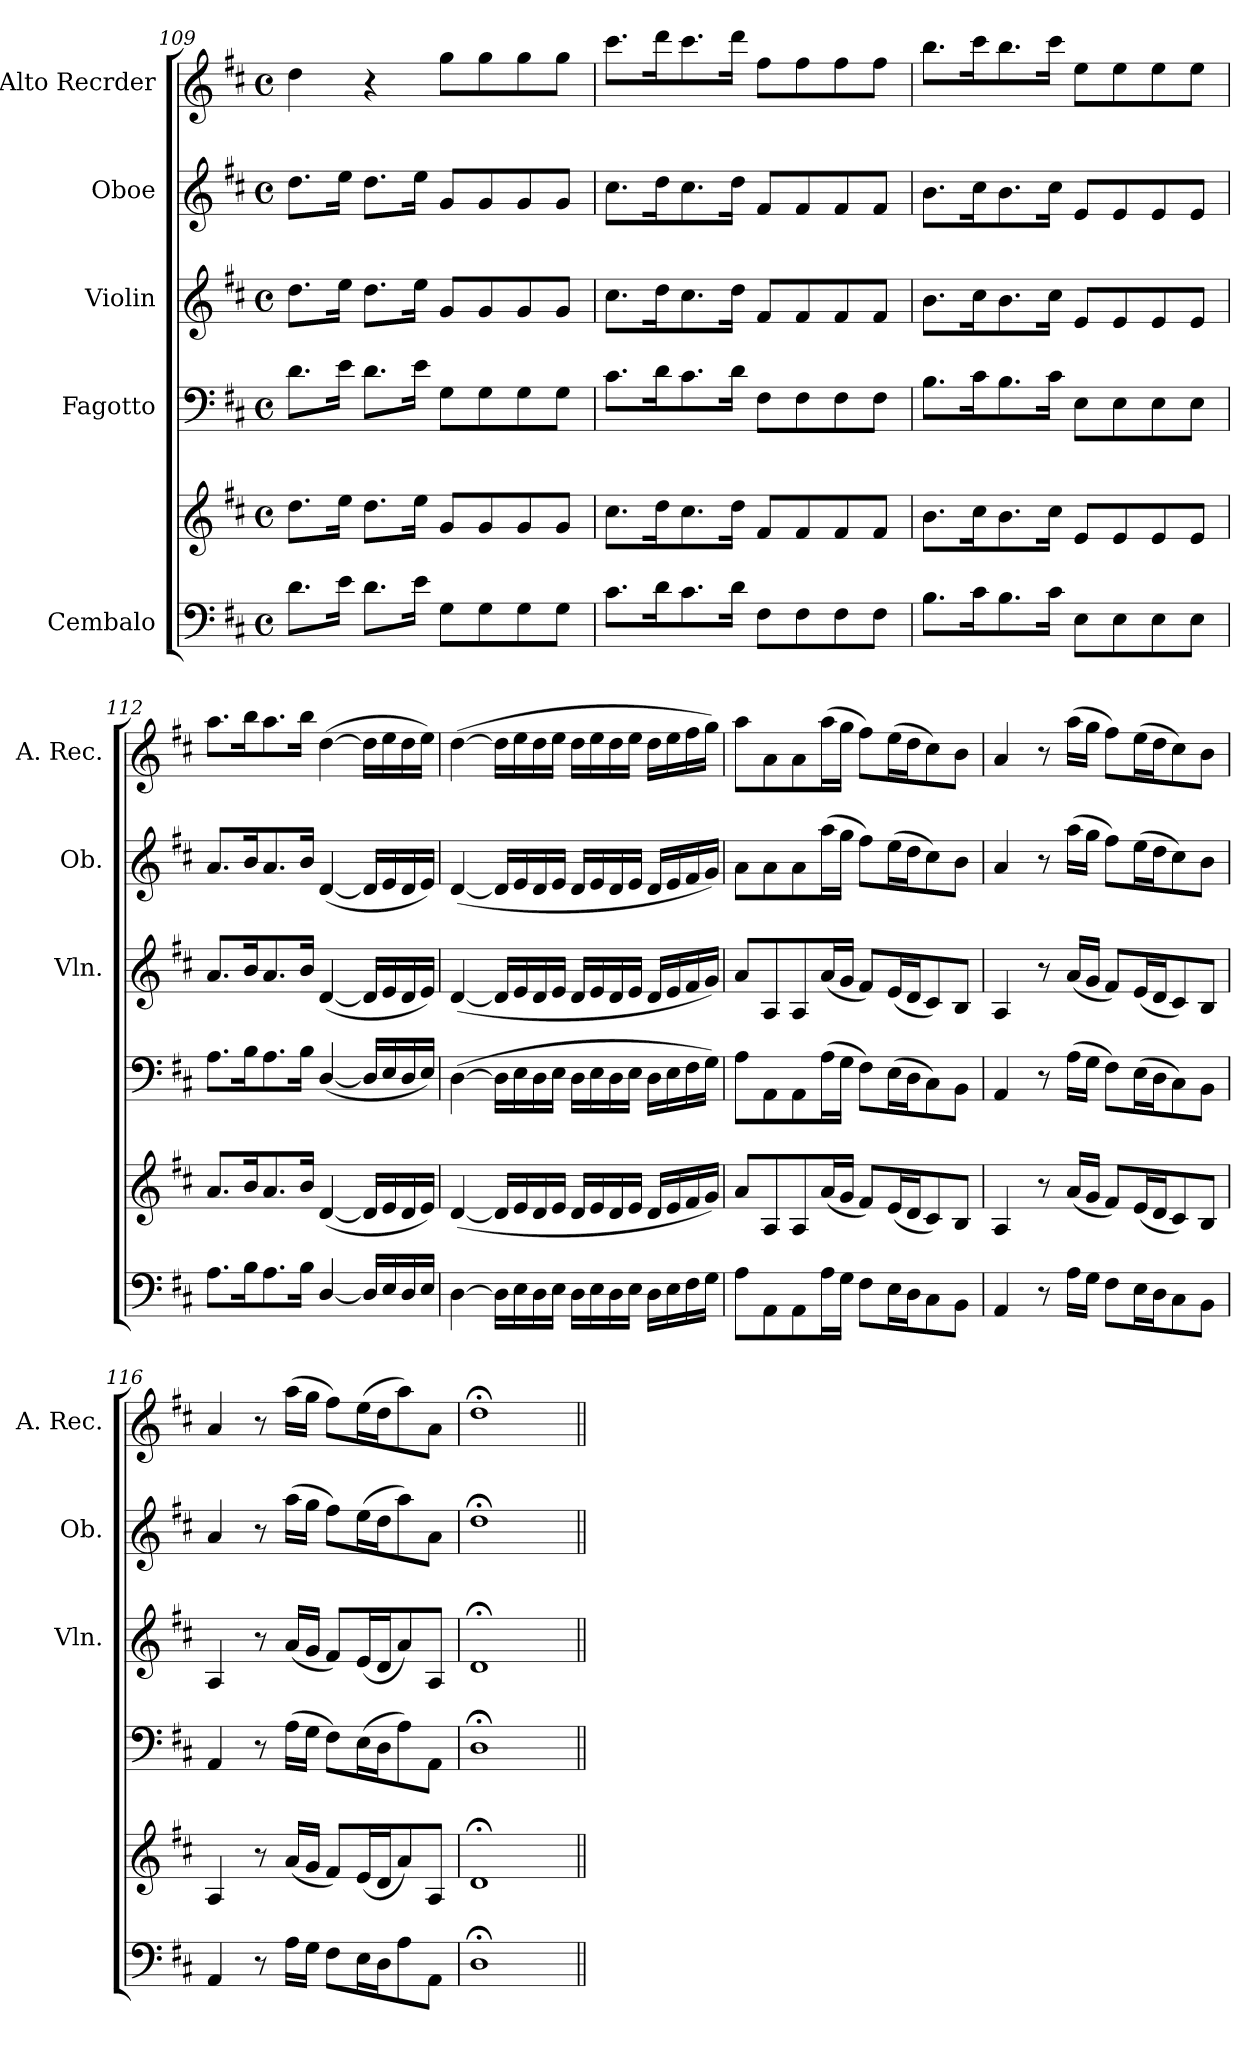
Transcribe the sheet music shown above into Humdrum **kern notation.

**kern	**kern	**kern	**kern	**kern	**kern
*part5	*part5	*part4	*part3	*part2	*part1
*staff6	*staff5	*staff4	*staff3	*staff2	*staff1
*I"Cembalo	*	*I"Fagotto	*I"Violin	*I"Oboe	*I"Alto Recrder
*	*	*	*I'Vln.	*I'Ob.	*I'A. Rec.
*clefF4	*clefG2	*clefF4	*clefG2	*clefG2	*clefG2
*k[f#c#]	*k[f#c#]	*k[f#c#]	*k[f#c#]	*k[f#c#]	*k[f#c#]
*M4/4	*M4/4	*M4/4	*M4/4	*M4/4	*M4/4
*met(c)	*met(c)	*met(c)	*met(c)	*met(c)	*met(c)
=109	=109	=109	=109	=109	=109
8.d\L	8.dd\L	8.d\L	8.dd\L	8.dd\L	4dd\
16e\Jk	16ee\Jk	16e\Jk	16ee\Jk	16ee\Jk	.
8.d\L	8.dd\L	8.d\L	8.dd\L	8.dd\L	4r
16e\Jk	16ee\Jk	16e\Jk	16ee\Jk	16ee\Jk	.
8G\L	8g/L	8G\L	8g/L	8g/L	8gg\L
8G\	8g/	8G\	8g/	8g/	8gg\
8G\	8g/	8G\	8g/	8g/	8gg\
8G\J	8g/J	8G\J	8g/J	8g/J	8gg\J
=110	=110	=110	=110	=110	=110
8.c#\L	8.cc#\L	8.c#\L	8.cc#\L	8.cc#\L	8.ccc#\L
16d\K	16dd\K	16d\K	16dd\K	16dd\K	16ddd\K
8.c#\	8.cc#\	8.c#\	8.cc#\	8.cc#\	8.ccc#\
16d\Jk	16dd\Jk	16d\Jk	16dd\Jk	16dd\Jk	16ddd\Jk
8F#\L	8f#/L	8F#\L	8f#/L	8f#/L	8ff#\L
8F#\	8f#/	8F#\	8f#/	8f#/	8ff#\
8F#\	8f#/	8F#\	8f#/	8f#/	8ff#\
8F#\J	8f#/J	8F#\J	8f#/J	8f#/J	8ff#\J
=111	=111	=111	=111	=111	=111
8.B\L	8.b\L	8.B\L	8.b\L	8.b\L	8.bb\L
16c#\K	16cc#\K	16c#\K	16cc#\K	16cc#\K	16ccc#\K
8.B\	8.b\	8.B\	8.b\	8.b\	8.bb\
16c#\Jk	16cc#\Jk	16c#\Jk	16cc#\Jk	16cc#\Jk	16ccc#\Jk
8E\L	8e/L	8E\L	8e/L	8e/L	8ee\L
8E\	8e/	8E\	8e/	8e/	8ee\
8E\	8e/	8E\	8e/	8e/	8ee\
8E\J	8e/J	8E\J	8e/J	8e/J	8ee\J
=112	=112	=112	=112	=112	=112
8.A\L	8.a/L	8.A\L	8.a/L	8.a/L	8.aa\L
16B\K	16b/K	16B\K	16b/K	16b/K	16bb\K
8.A\	8.a/	8.A\	8.a/	8.a/	8.aa\
16B\Jk	16b/Jk	16B\Jk	16b/Jk	16b/Jk	16bb\Jk
[4D/	([4d/	([4D/	([4d/	([4d/	([4dd\
16D/LL]	16d/LL]	16D/LL]	16d/LL]	16d/LL]	16dd\LL]
16E/	16e/	16E/	16e/	16e/	16ee\
16D/	16d/	16D/	16d/	16d/	16dd\
16E/JJ	16e/JJ)	16E/JJ)	16e/JJ)	16e/JJ)	16ee\JJ)
=113	=113	=113	=113	=113	=113
[4D\	([4d/	([4D\	([4d/	([4d/	([4dd\
16D\LL]	16d/LL]	16D\LL]	16d/LL]	16d/LL]	16dd\LL]
16E\	16e/	16E\	16e/	16e/	16ee\
16D\	16d/	16D\	16d/	16d/	16dd\
16E\JJ	16e/JJ	16E\JJ	16e/JJ	16e/JJ	16ee\JJ
16D\LL	16d/LL	16D\LL	16d/LL	16d/LL	16dd\LL
16E\	16e/	16E\	16e/	16e/	16ee\
16D\	16d/	16D\	16d/	16d/	16dd\
16E\JJ	16e/JJ	16E\JJ	16e/JJ	16e/JJ	16ee\JJ
16D\LL	16d/LL	16D\LL	16d/LL	16d/LL	16dd\LL
16E\	16e/	16E\	16e/	16e/	16ee\
16F#\	16f#/	16F#\	16f#/	16f#/	16ff#\
16G\JJ	16g/JJ)	16G\JJ)	16g/JJ)	16g/JJ)	16gg\JJ)
!!LO:LB:g=z
=114	=114	=114	=114	=114	=114
8A\L	8a/L	8A\L	8a/L	8a\L	8aa\L
8AA\	8A/	8AA\	8A/	8a\	8a\
8AA\	8A/	8AA\	8A/	8a\	8a\
16A\L	(16a/L	(16A\L	(16a/L	(16aa\L	(16aa\L
16G\JJ	16g/JJ	16G\JJ	16g/JJ	16gg\JJ	16gg\JJ
8F#\L	8f#/L)	8F#\L)	8f#/L)	8ff#\L)	8ff#\L)
16E\L	(16e/L	(16E\L	(16e/L	(16ee\L	(16ee\L
16D\J	16d/J	16D\J	16d/J	16dd\J	16dd\J
8C#\	8c#/)	8C#\)	8c#/)	8cc#\)	8cc#\)
8BB\J	8B/J	8BB\J	8B/J	8b\J	8b\J
=115	=115	=115	=115	=115	=115
4AA/	4A/	4AA/	4A/	4a/	4a/
8r	8r	8r	8r	8r	8r
16A\LL	(16a/LL	(16A\LL	(16a/LL	(16aa\LL	(16aa\LL
16G\JJ	16g/JJ	16G\JJ	16g/JJ	16gg\JJ	16gg\JJ
8F#\L	8f#/L)	8F#\L)	8f#/L)	8ff#\L)	8ff#\L)
16E\L	(16e/L	(16E\L	(16e/L	(16ee\L	(16ee\L
16D\J	16d/J	16D\J	16d/J	16dd\J	16dd\J
8C#\	8c#/)	8C#\)	8c#/)	8cc#\)	8cc#\)
8BB\J	8B/J	8BB\J	8B/J	8b\J	8b\J
=116	=116	=116	=116	=116	=116
4AA/	4A/	4AA/	4A/	4a/	4a/
8r	8r	8r	8r	8r	8r
16A\LL	(16a/LL	(16A\LL	(16a/LL	(16aa\LL	(16aa\LL
16G\JJ	16g/JJ	16G\JJ	16g/JJ	16gg\JJ	16gg\JJ
8F#\L	8f#/L)	8F#\L)	8f#/L)	8ff#\L)	8ff#\L)
16E\L	(16e/L	(16E\L	(16e/L	(16ee\L	(16ee\L
16D\J	16d/J	16D\J	16d/J	16dd\J	16dd\J
8A\	8a/)	8A\)	8a/)	8aa\)	8aa\)
8AA\J	8A/J	8AA\J	8A/J	8a\J	8a\J
=117	=117	=117	=117	=117	=117
1D;<	1d;<	1D;<	1d;<	1dd;<	1dd;<
=||	=||	=||	=||	=||	=||
*-	*-	*-	*-	*-	*-
